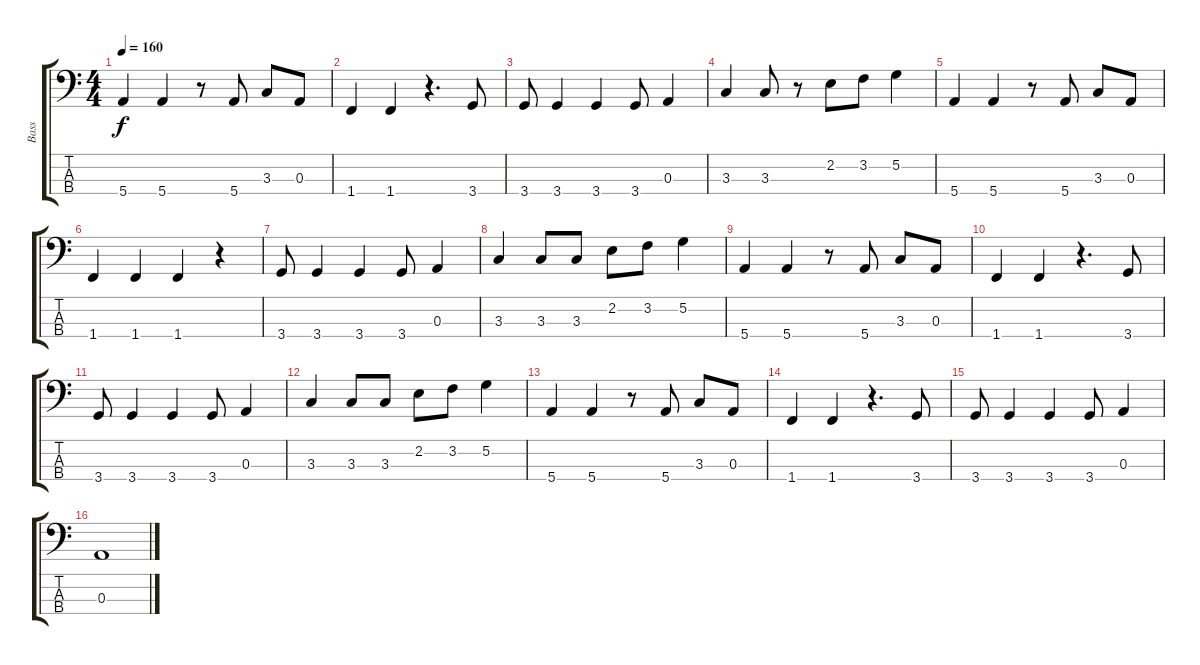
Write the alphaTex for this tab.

\track ("Bass" "Bass") {instrument electricbassfinger}
\staff {score tabs}
\tuning (G2 D2 A1 E1) {hide}
\ts (4 4)
\tempo 160
\clef f4
\ks c
5.4.4{dy f} 5.4.4 r.8 5.4.8 3.3.8 0.3.8 |
1.4.4 1.4.4 r.4{d} 3.4.8 |
3.4.8 3.4.4 3.4.4 3.4.8 0.3.4 |
3.3.4 3.3.8 r.8 2.2.8 3.2.8 5.2.4 |
5.4.4 5.4.4 r.8 5.4.8 3.3.8 0.3.8 |
1.4.4 1.4.4 1.4.4 r.4 |
3.4.8 3.4.4 3.4.4 3.4.8 0.3.4 |
3.3.4 3.3.8 3.3.8 2.2.8 3.2.8 5.2.4 |
5.4.4 5.4.4 r.8 5.4.8 3.3.8 0.3.8 |
1.4.4 1.4.4 r.4{d} 3.4.8 |
3.4.8 3.4.4 3.4.4 3.4.8 0.3.4 |
3.3.4 3.3.8 3.3.8 2.2.8 3.2.8 5.2.4 |
5.4.4 5.4.4 r.8 5.4.8 3.3.8 0.3.8 |
1.4.4 1.4.4 r.4{d} 3.4.8 |
3.4.8 3.4.4 3.4.4 3.4.8 0.3.4 |
0.3.1
